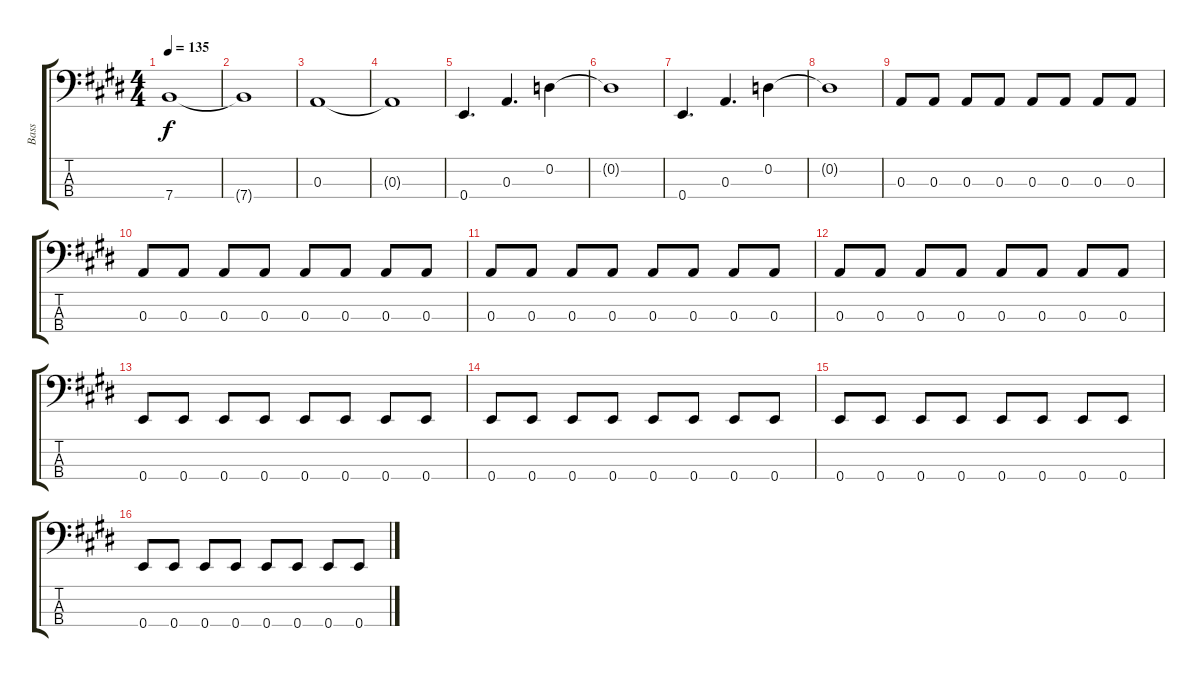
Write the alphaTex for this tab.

\track ("Bass" "Bass") {instrument electricbassfinger}
\staff {score tabs}
\tuning (G2 D2 A1 E1) {hide}
\ts (4 4)
\tempo 135
\clef f4
\ks e
7.4.1{dy f} |
7.4{t}.1 |
0.3.1 |
0.3{t}.1 |
0.4.4{d} 0.3.4{d} 0.2.4 |
0.2{t}.1 |
0.4.4{d} 0.3.4{d} 0.2.4 |
0.2{t}.1 |
0.3.8 0.3.8 0.3.8 0.3.8 0.3.8 0.3.8 0.3.8 0.3.8 |
0.3.8 0.3.8 0.3.8 0.3.8 0.3.8 0.3.8 0.3.8 0.3.8 |
0.3.8 0.3.8 0.3.8 0.3.8 0.3.8 0.3.8 0.3.8 0.3.8 |
0.3.8 0.3.8 0.3.8 0.3.8 0.3.8 0.3.8 0.3.8 0.3.8 |
0.4.8 0.4.8 0.4.8 0.4.8 0.4.8 0.4.8 0.4.8 0.4.8 |
0.4.8 0.4.8 0.4.8 0.4.8 0.4.8 0.4.8 0.4.8 0.4.8 |
0.4.8 0.4.8 0.4.8 0.4.8 0.4.8 0.4.8 0.4.8 0.4.8 |
0.4.8 0.4.8 0.4.8 0.4.8 0.4.8 0.4.8 0.4.8 0.4.8
